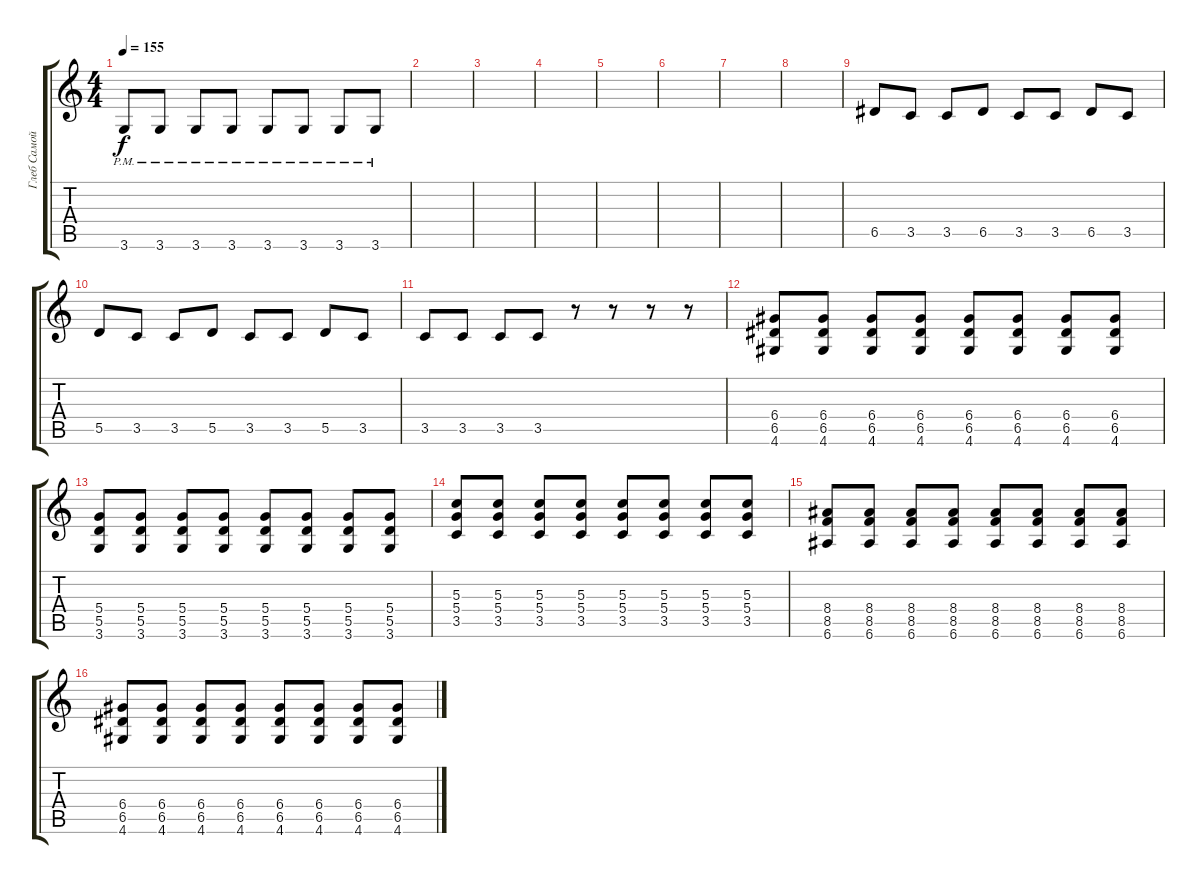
\track ("Глеб Самойлов" "Глеб Самой") {instrument distortionguitar}
\staff {score tabs}
\tuning (E4 B3 G3 D3 A2 E2) {hide}
\ts (4 4)
\tempo 155
\clef g2
\ks c
3.6{pm}.8{dy f} 3.6{pm}.8 3.6{pm}.8 3.6{pm}.8 3.6{pm}.8 3.6{pm}.8 3.6{pm}.8 3.6{pm}.8 |
|
|
|
|
|
|
|
6.5.8 3.5.8 3.5.8 6.5.8 3.5.8 3.5.8 6.5.8 3.5.8 |
5.5.8 3.5.8 3.5.8 5.5.8 3.5.8 3.5.8 5.5.8 3.5.8 |
3.5.8 3.5.8 3.5.8 3.5.8 r.8 r.8 r.8 r.8 |
(6.4 6.5 4.6).8 (6.4 6.5 4.6).8 (6.4 6.5 4.6).8 (6.4 6.5 4.6).8 (6.4 6.5 4.6).8 (6.4 6.5 4.6).8 (6.4 6.5 4.6).8 (6.4 6.5 4.6).8 |
(5.4 5.5 3.6).8 (5.4 5.5 3.6).8 (5.4 5.5 3.6).8 (5.4 5.5 3.6).8 (5.4 5.5 3.6).8 (5.4 5.5 3.6).8 (5.4 5.5 3.6).8 (5.4 5.5 3.6).8 |
(5.3 5.4 3.5).8 (5.3 5.4 3.5).8 (5.3 5.4 3.5).8 (5.3 5.4 3.5).8 (5.3 5.4 3.5).8 (5.3 5.4 3.5).8 (5.3 5.4 3.5).8 (5.3 5.4 3.5).8 |
(8.4 8.5 6.6).8 (8.4 8.5 6.6).8 (8.4 8.5 6.6).8 (8.4 8.5 6.6).8 (8.4 8.5 6.6).8 (8.4 8.5 6.6).8 (8.4 8.5 6.6).8 (8.4 8.5 6.6).8 |
(6.4 6.5 4.6).8 (6.4 6.5 4.6).8 (6.4 6.5 4.6).8 (6.4 6.5 4.6).8 (6.4 6.5 4.6).8 (6.4 6.5 4.6).8 (6.4 6.5 4.6).8 (6.4 6.5 4.6).8
